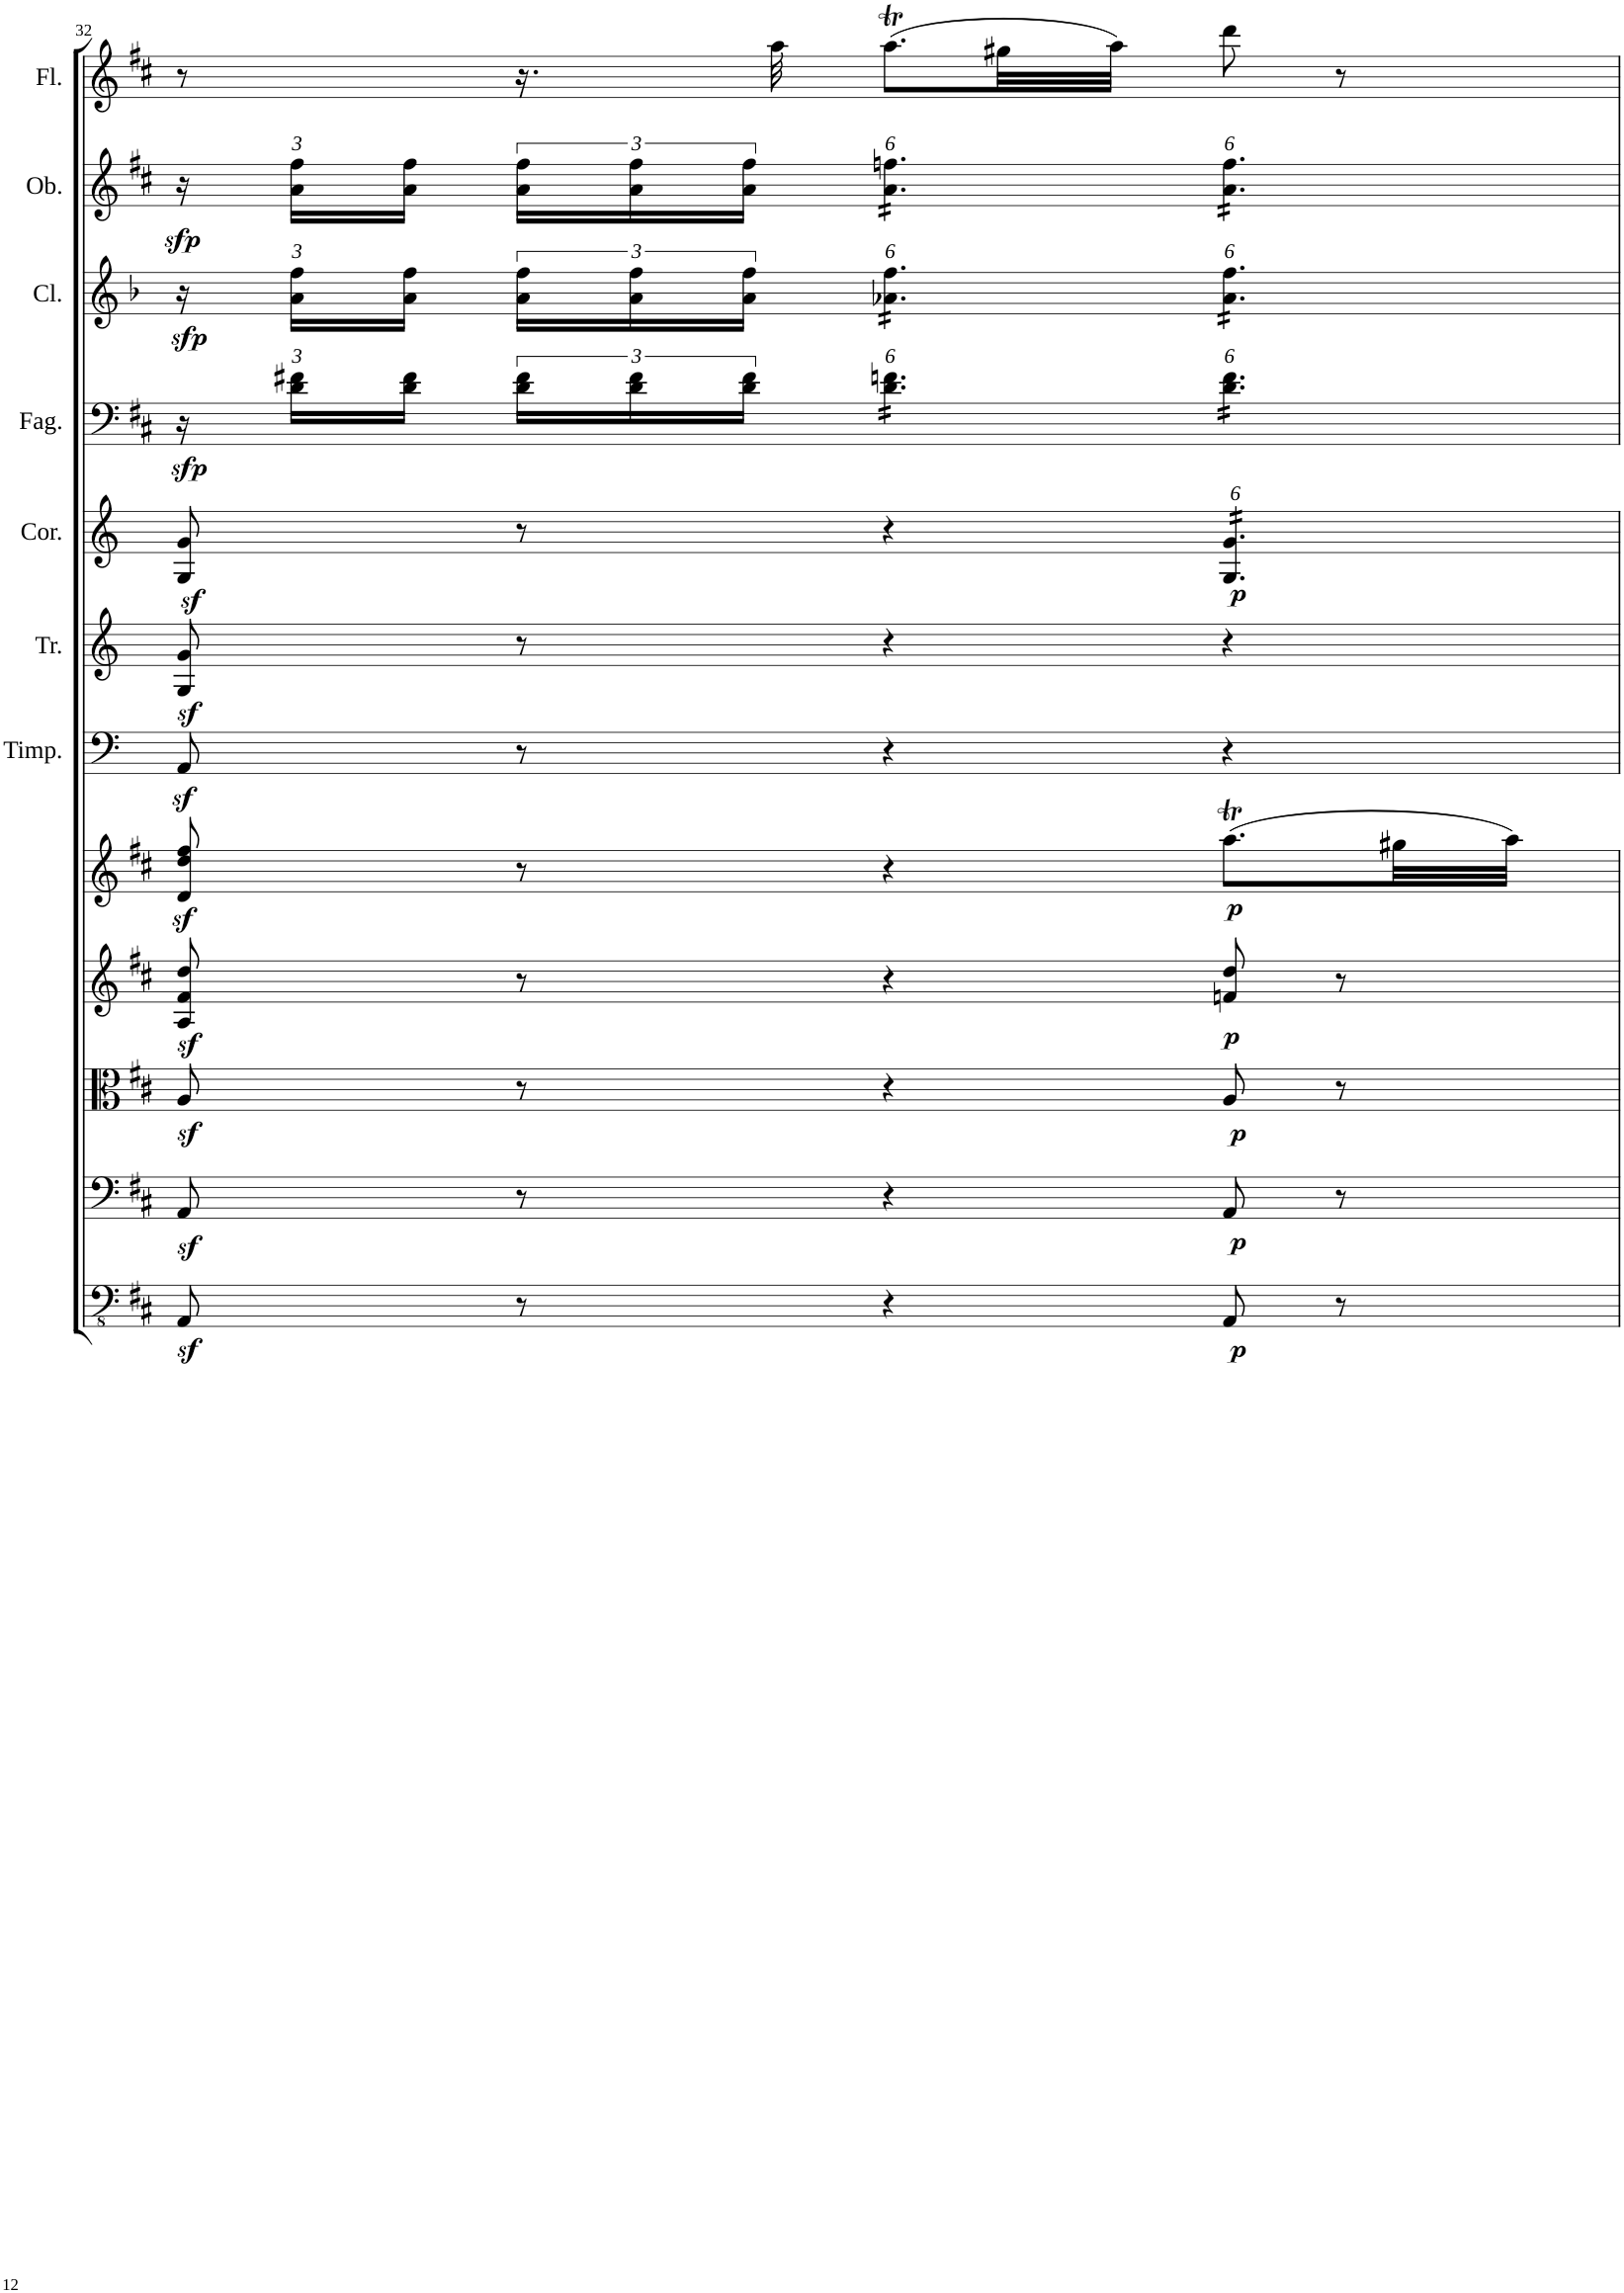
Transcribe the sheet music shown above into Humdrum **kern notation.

**kern	**dynam	**kern	**dynam	**kern	**dynam	**kern	**dynam	**kern	**dynam	**kern	**kern	**kern	**dynam	**kern	**dynam	**kern	**dynam	**kern	**dynam	**kern
*part12	*part12	*part11	*part11	*part10	*part10	*part9	*part9	*part8	*part8	*part7	*part6	*part5	*part5	*part4	*part4	*part3	*part3	*part2	*part2	*part1
*staff12	*staff12	*staff11	*staff11	*staff10	*staff10	*staff9	*staff9	*staff8	*staff8	*staff7	*staff6	*staff5	*staff5	*staff4	*staff4	*staff3	*staff3	*staff2	*staff2	*staff1
*I"Basso	*	*I"Violoncello	*	*I"Viola	*	*I"Violino II	*	*I"Violino I	*	*I"Timpani	*I"Trombe in D	*I"Corni in D	*	*I"Fagotti	*	*I"Clarinetti in A	*	*I"Oboi	*	*I"Flauti
*	*	*	*	*	*	*	*	*	*	*I'Timp.	*I'Tr.	*I'Cor.	*	*I'Fag.	*	*I'Cl.	*	*I'Ob.	*	*I'Fl.
!!LO:PB:g=z
*clefFv4	*	*clefF4	*	*clefC3	*	*clefG2	*	*clefG2	*	*clefF4	*clefG2	*clefG2	*	*clefF4	*	*clefG2	*	*clefG2	*	*clefG2
*	*	*	*	*	*	*	*	*	*	*	*Trd-1c-2	*Trd6c10	*	*	*	*Trd2c3	*	*	*	*
*k[f#c#]	*	*k[f#c#]	*	*k[f#c#]	*	*k[f#c#]	*	*k[f#c#]	*	*k[]	*k[]	*k[]	*	*k[f#c#]	*	*k[b-]	*	*k[f#c#]	*	*k[f#c#]
*M3/4	*	*M3/4	*	*M3/4	*	*M3/4	*	*M3/4	*	*M3/4	*M3/4	*M3/4	*	*M3/4	*	*M3/4	*	*M3/4	*	*M3/4
*	*	*	*	*	*	*	*	*	*	*	*	*	*	*Xbrackettup	*	*Xbrackettup	*	*Xbrackettup	*	*
=32	=32	=32	=32	=32	=32	=32	=32	=32	=32	=32	=32	=32	=32	=32	=32	=32	=32	=32	=32	=32
!	!	!	!	!	!	!	!	!	!	!	!	!	!	!	!LO:DY:b	!	!LO:DY:b	!	!LO:DY:b	!
8AAAz<^/	.	8AAz<^/	.	8Az<^/	.	8A/z<^ 8f#/z<^ 8dd/z<^	.	8d/z<^ 8dd/z<^ 8ff#/z<^	.	8AAz<^/	8G/z<^ 8g/z<^	8G/z<^ 8g/z<^	.	24r	sfp	24r	sfp	24r	sfp	8r
.	.	.	.	.	.	.	.	.	.	.	.	.	.	24d\^ 24f#X\^LL	.	24a\^ 24ff\^LL	.	24a\^ 24ff#\^LL	.	.
.	.	.	.	.	.	.	.	.	.	.	.	.	.	24d\ 24f#\JJ	.	24a\ 24ff\JJ	.	24a\ 24ff#\JJ	.	.
*	*	*	*	*	*	*	*	*	*	*	*	*	*	*brackettup	*	*brackettup	*	*brackettup	*	*
8r	.	8r	.	8r	.	8r	.	8r	.	8r	8r	8r	.	24d\ 24f#\LL	.	24a\ 24ff\LL	.	24a\ 24ff#\LL	.	16.r
.	.	.	.	.	.	.	.	.	.	.	.	.	.	24d\ 24f#\	.	24a\ 24ff\	.	24a\ 24ff#\	.	.
.	.	.	.	.	.	.	.	.	.	.	.	.	.	24d\ 24f#\JJ	.	24a\ 24ff\JJ	.	24a\ 24ff#\JJ	.	.
.	.	.	.	.	.	.	.	.	.	.	.	.	.	.	.	.	.	.	.	32aa\
*	*	*	*	*	*	*	*	*	*	*	*	*	*	*tremolo	*	*	*	*	*	*
*	*	*	*	*	*	*	*	*	*	*	*	*	*	*	*	*tremolo	*	*	*	*
*	*	*	*	*	*	*	*	*	*	*	*	*	*	*	*	*	*	*tremolo	*	*
4r	.	4r	.	4r	.	4r	.	4r	.	4r	4r	4r	.	24d\ 24fn\LL	.	24a-X\ 24ff\LL	.	24a\ 24ffn\LL	.	(8.aaT\L
.	.	.	.	.	.	.	.	.	.	.	.	.	.	24d\ 24fn\	.	24a-X\ 24ff\	.	24a\ 24ffn\	.	.
.	.	.	.	.	.	.	.	.	.	.	.	.	.	24d\ 24fn\	.	24a-X\ 24ff\	.	24a\ 24ffn\	.	.
.	.	.	.	.	.	.	.	.	.	.	.	.	.	24d\ 24fn\	.	24a-X\ 24ff\	.	24a\ 24ffn\	.	.
.	.	.	.	.	.	.	.	.	.	.	.	.	.	24d\ 24fn\	.	24a-X\ 24ff\	.	24a\ 24ffn\	.	.
.	.	.	.	.	.	.	.	.	.	.	.	.	.	.	.	.	.	.	.	32gg#X\LL
.	.	.	.	.	.	.	.	.	.	.	.	.	.	24d\ 24fn\JJ	.	24a-X\ 24ff\JJ	.	24a\ 24ffn\JJ	.	.
.	.	.	.	.	.	.	.	.	.	.	.	.	.	.	.	.	.	.	.	32aa\JJJ)
!	!LO:DY:b	!	!LO:DY:b	!	!LO:DY:b	!	!LO:DY:b	!	!LO:DY:b	!	!	!	!LO:DY:b	!	!	!	!	!	!	!
*	*	*	*	*	*	*	*	*	*	*	*	*tremolo	*	*	*	*	*	*	*	*
8AAA/	p	8AA/	p	8A/	p	8fn/ 8dd/	p	(8.aaT\L	p	4r	4r	24G/ 24g/LL	p	24d\ 24f\LL	.	24a-\ 24ff\LL	.	24a\ 24ff\LL	.	8ddd\
.	.	.	.	.	.	.	.	.	.	.	.	24G/ 24g/	.	24d\ 24f\	.	24a-\ 24ff\	.	24a\ 24ff\	.	.
.	.	.	.	.	.	.	.	.	.	.	.	24G/ 24g/	.	24d\ 24f\	.	24a-\ 24ff\	.	24a\ 24ff\	.	.
8r	.	8r	.	8r	.	8r	.	.	.	.	.	24G/ 24g/	.	24d\ 24f\	.	24a-\ 24ff\	.	24a\ 24ff\	.	8r
.	.	.	.	.	.	.	.	.	.	.	.	24G/ 24g/	.	24d\ 24f\	.	24a-\ 24ff\	.	24a\ 24ff\	.	.
.	.	.	.	.	.	.	.	32gg#X\LL	.	.	.	.	.	.	.	.	.	.	.	.
.	.	.	.	.	.	.	.	.	.	.	.	24G/ 24g/JJ	.	24d\ 24f\JJ	.	24a-\ 24ff\JJ	.	24a\ 24ff\JJ	.	.
*	*	*	*	*	*	*	*	*	*	*	*	*	*	*	*	*	*	*Xtremolo	*	*
*	*	*	*	*	*	*	*	*	*	*	*	*	*	*	*	*Xtremolo	*	*	*	*
*	*	*	*	*	*	*	*	*	*	*	*	*	*	*Xtremolo	*	*	*	*	*	*
*	*	*	*	*	*	*	*	*	*	*	*	*Xtremolo	*	*	*	*	*	*	*	*
.	.	.	.	.	.	.	.	32aa\JJJ)	.	.	.	.	.	.	.	.	.	.	.	.
=	=	=	=	=	=	=	=	=	=	=	=	=	=	=	=	=	=	=	=	=
*-	*-	*-	*-	*-	*-	*-	*-	*-	*-	*-	*-	*-	*-	*-	*-	*-	*-	*-	*-	*-
